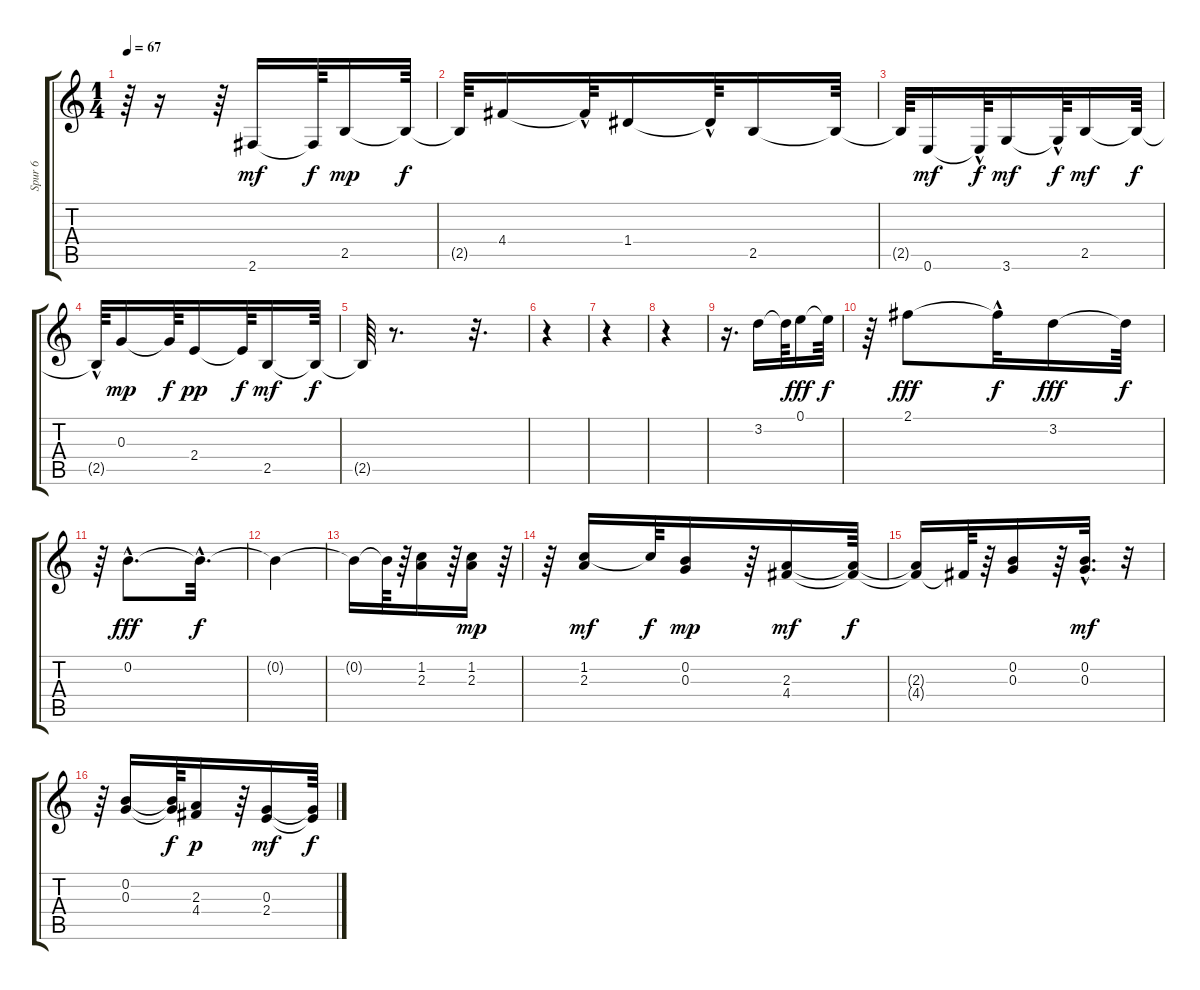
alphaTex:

\track ("Spur 6" "Spur 6") {instrument acousticguitarnylon}
\staff {score tabs}
\tuning (E4 B3 G3 D3 A2 E2) {hide}
\ts (1 4)
\tempo 67
\clef g2
\ks c
r.64{dy f} r.16 r.64 2.6.16{dy mf} 2.6{t}.64{dy f} 2.5.16{dy mp} 2.5{t}.64{dy f} |
2.5{t}.64 4.4.16 4.4{hac t}.64 1.4.16 1.4{hac t}.64 2.5.16 2.5{t}.64 |
2.5{t}.64 0.6.16{dy mf} 0.6{hac t}.64{dy f} 3.6.16{dy mf} 3.6{hac t}.64{dy f} 2.5.16{dy mf} 2.5{t}.64{dy f} |
2.5{hac t}.64 0.3.16{dy mp} 0.3{t}.64{dy f} 2.4.16{dy pp} 2.4{t}.64{dy f} 2.5.16{dy mf} 2.5{t}.64{dy f} |
2.5{t}.64 r.8{d} r.32{d} |
r.4 |
r.4 |
r.4 |
r.16{d} 3.2.16{volume 12 balance 8} 3.2{t}.64 0.1.16{dy fff} 0.1{t}.64{dy f} |
r.64 2.1.8{dy fff} 2.1{hac t}.32{dy f} 3.2.16{dy fff} 3.2{t}.64{dy f} |
r.64 0.2{hac}.8{d dy fff} 0.2{hac t}.32{d dy f} |
0.2{t}.4 |
0.2{t}.16 0.2{t}.64 r.64 (1.2 2.3).16 r.64 (1.2 2.3).16{dy mp} r.64 |
r.64 (1.2 2.3).16{dy mf} 1.2{t}.64{dy f} (0.2 0.3).16{dy mp} r.64 (2.3 4.4).16{dy mf} (2.3{t} 4.4{t}).64{dy f} |
(2.3{t} 4.4{t}).16 4.4{t}.64 r.64 (0.2 0.3).16 r.64 (0.2{hac} 0.3{hac}).32{d dy mf} r.32 |
r.64 (0.2 0.3).16 (0.2{t} 0.3{t}).64{dy f} (2.3 4.4).16{dy p} r.64 (0.3 2.4).16{dy mf} (0.3{t} 2.4{t}).64{dy f}
